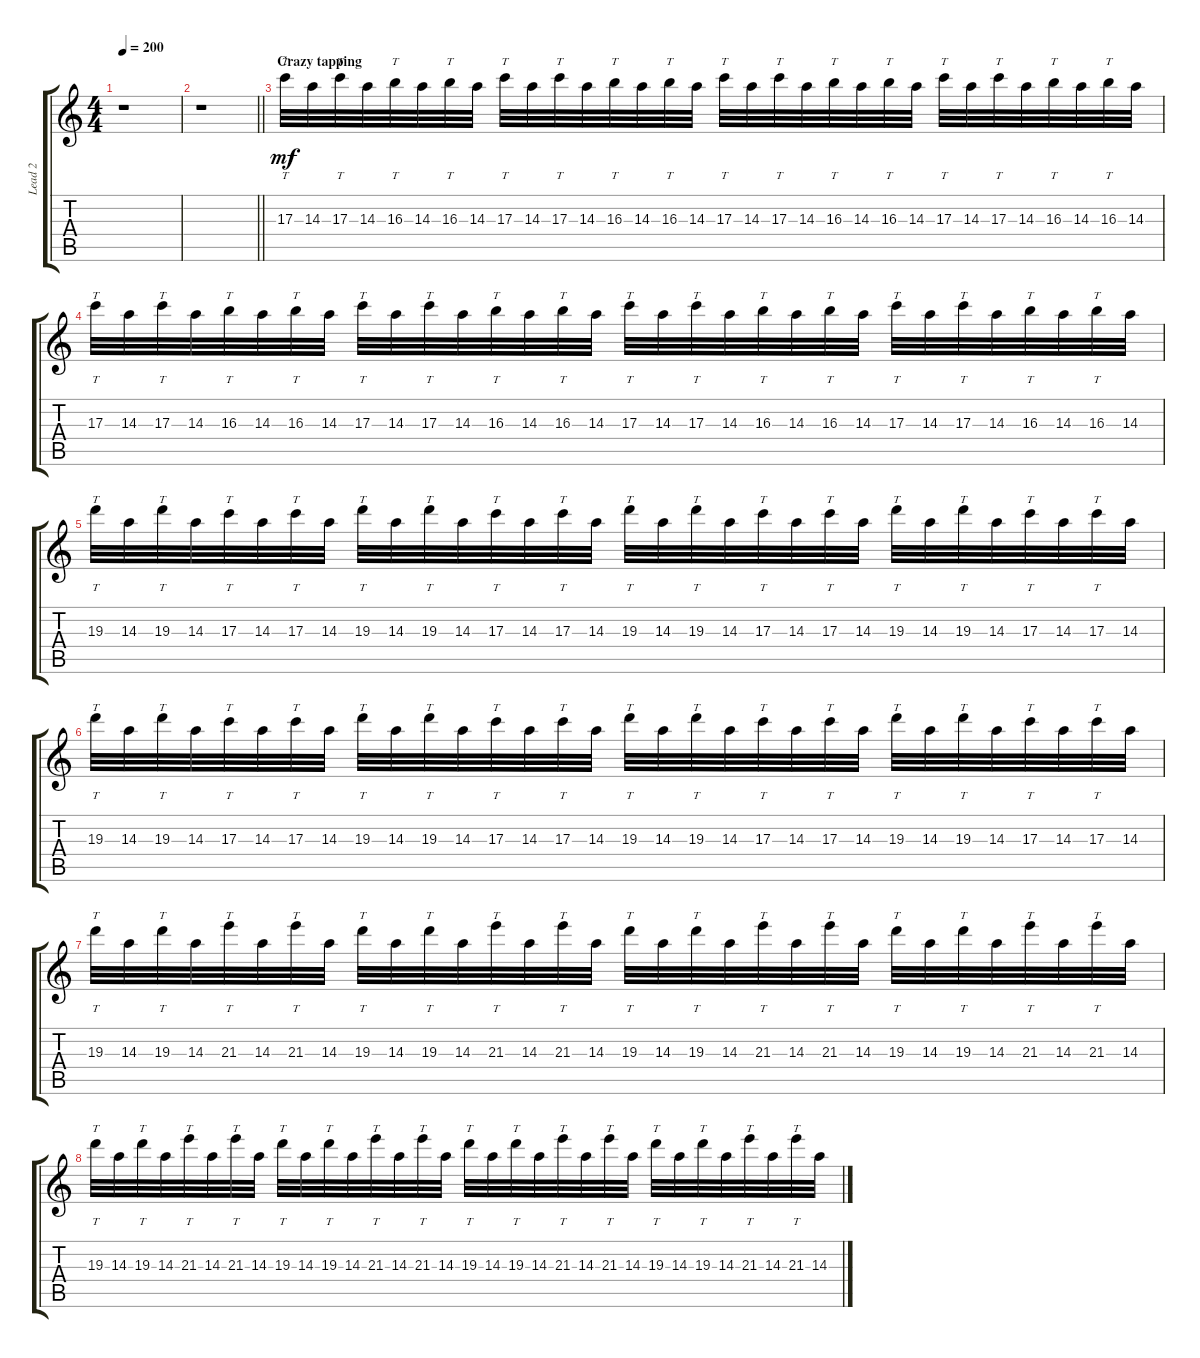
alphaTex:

\track ("Lead 2" "Lead 2") {instrument distortionguitar}
\staff {score tabs}
\tuning (E4 B3 G3 D3 A2 E2) {hide}
\ts (4 4)
\tempo 200
\clef g2
\ks c
r.1{dy f} |
\barLineRight lightlight
r.1 |
\section ("" "Crazy tapping")
17.3.32{tt dy mf} 14.3.32 17.3.32{tt} 14.3.32 16.3.32{tt} 14.3.32 16.3.32{tt} 14.3.32 17.3.32{tt} 14.3.32 17.3.32{tt} 14.3.32 16.3.32{tt} 14.3.32 16.3.32{tt} 14.3.32 17.3.32{tt} 14.3.32 17.3.32{tt} 14.3.32 16.3.32{tt} 14.3.32 16.3.32{tt} 14.3.32 17.3.32{tt} 14.3.32 17.3.32{tt} 14.3.32 16.3.32{tt} 14.3.32 16.3.32{tt} 14.3.32 |
17.3.32{tt} 14.3.32 17.3.32{tt} 14.3.32 16.3.32{tt} 14.3.32 16.3.32{tt} 14.3.32 17.3.32{tt} 14.3.32 17.3.32{tt} 14.3.32 16.3.32{tt} 14.3.32 16.3.32{tt} 14.3.32 17.3.32{tt} 14.3.32 17.3.32{tt} 14.3.32 16.3.32{tt} 14.3.32 16.3.32{tt} 14.3.32 17.3.32{tt} 14.3.32 17.3.32{tt} 14.3.32 16.3.32{tt} 14.3.32 16.3.32{tt} 14.3.32 |
19.3.32{tt} 14.3.32 19.3.32{tt} 14.3.32 17.3.32{tt} 14.3.32 17.3.32{tt} 14.3.32 19.3.32{tt} 14.3.32 19.3.32{tt} 14.3.32 17.3.32{tt} 14.3.32 17.3.32{tt} 14.3.32 19.3.32{tt} 14.3.32 19.3.32{tt} 14.3.32 17.3.32{tt} 14.3.32 17.3.32{tt} 14.3.32 19.3.32{tt} 14.3.32 19.3.32{tt} 14.3.32 17.3.32{tt} 14.3.32 17.3.32{tt} 14.3.32 |
19.3.32{tt} 14.3.32 19.3.32{tt} 14.3.32 17.3.32{tt} 14.3.32 17.3.32{tt} 14.3.32 19.3.32{tt} 14.3.32 19.3.32{tt} 14.3.32 17.3.32{tt} 14.3.32 17.3.32{tt} 14.3.32 19.3.32{tt} 14.3.32 19.3.32{tt} 14.3.32 17.3.32{tt} 14.3.32 17.3.32{tt} 14.3.32 19.3.32{tt} 14.3.32 19.3.32{tt} 14.3.32 17.3.32{tt} 14.3.32 17.3.32{tt} 14.3.32 |
19.3.32{tt} 14.3.32 19.3.32{tt} 14.3.32 21.3.32{tt} 14.3.32 21.3.32{tt} 14.3.32 19.3.32{tt} 14.3.32 19.3.32{tt} 14.3.32 21.3.32{tt} 14.3.32 21.3.32{tt} 14.3.32 19.3.32{tt} 14.3.32 19.3.32{tt} 14.3.32 21.3.32{tt} 14.3.32 21.3.32{tt} 14.3.32 19.3.32{tt} 14.3.32 19.3.32{tt} 14.3.32 21.3.32{tt} 14.3.32 21.3.32{tt} 14.3.32 |
19.3.32{tt} 14.3.32 19.3.32{tt} 14.3.32 21.3.32{tt} 14.3.32 21.3.32{tt} 14.3.32 19.3.32{tt} 14.3.32 19.3.32{tt} 14.3.32 21.3.32{tt} 14.3.32 21.3.32{tt} 14.3.32 19.3.32{tt} 14.3.32 19.3.32{tt} 14.3.32 21.3.32{tt} 14.3.32 21.3.32{tt} 14.3.32 19.3.32{tt} 14.3.32 19.3.32{tt} 14.3.32 21.3.32{tt} 14.3.32 21.3.32{tt} 14.3.32
